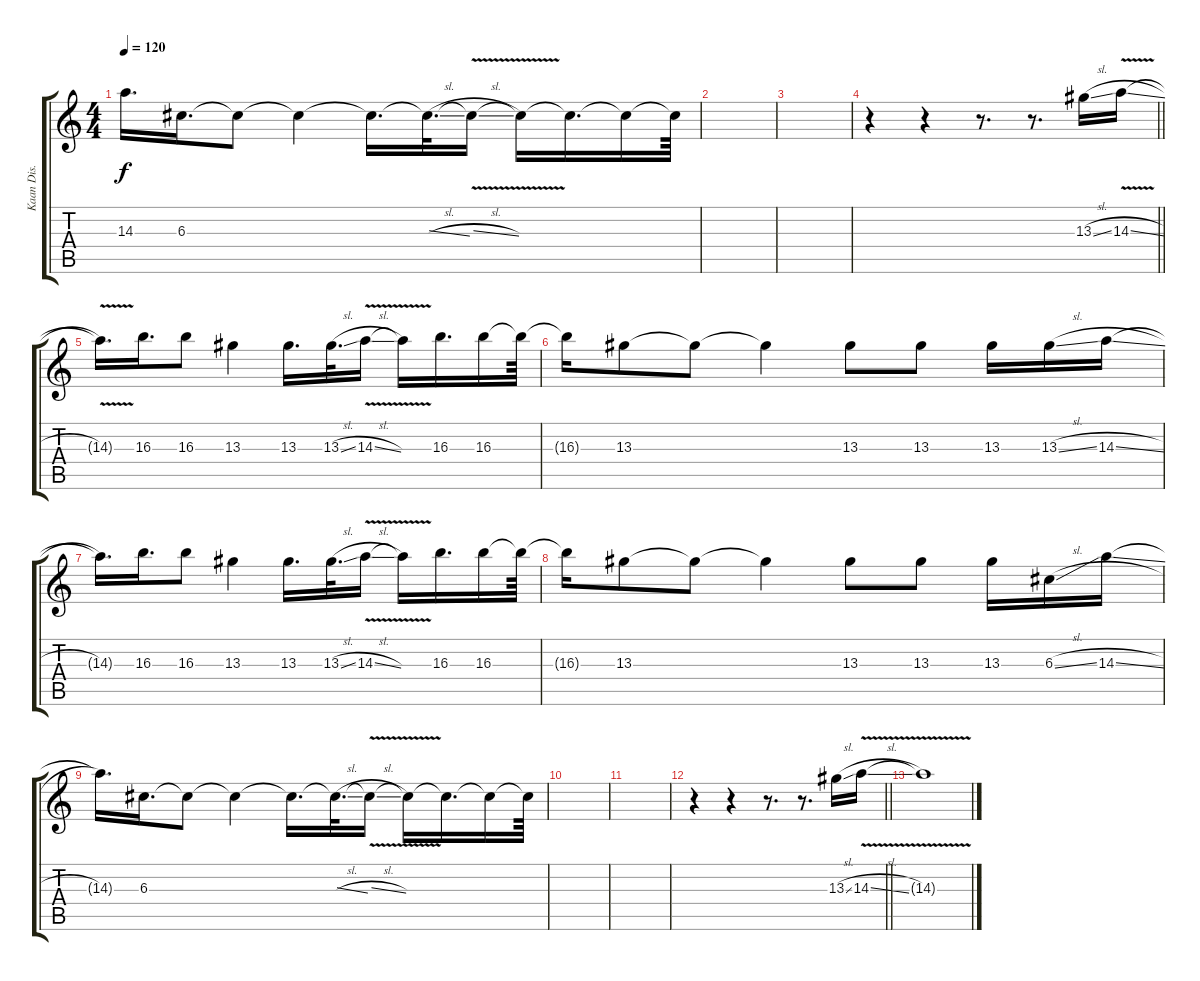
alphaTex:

\track ("Kaan Dis." "Kaan Dis.") {instrument distortionguitar}
\staff {score tabs}
\tuning (E4 B3 G3 D3 A2 E2) {hide}
\ts (4 4)
\tempo 120
\clef g2
\ks c
14.3{t}.16{d dy f} 6.3.16{d} 6.3{t}.8 6.3{t}.4 6.3{t}.16{d} 6.3{sl t}.32{d} 6.3{v sl t}.16 6.3{t}.16 6.3{t}.16{d} 6.3{t}.16 6.3{t}.64 |
|
|
\barLineRight lightlight
r.4 r.4 r.8{d} r.8{d} 13.3{sl}.16 14.3{v sl}.16 |
14.3{t}.16{d} 16.3.16{d} 16.3.8 13.3.4 13.3.16{d} 13.3{sl}.32{d} 14.3{v sl}.16 14.3{t}.16 16.3.16{d} 16.3.16 16.3{t}.64 |
16.3{t}.16 13.3.8 13.3{t}.8 13.3{t}.4 13.3.8 13.3.8 13.3.16 13.3{sl}.16 14.3{sl}.16 |
14.3{t}.16{d} 16.3.16{d} 16.3.8 13.3.4 13.3.16{d} 13.3{sl}.32{d} 14.3{v sl}.16 14.3{t}.16 16.3.16{d} 16.3.16 16.3{t}.64 |
16.3{t}.16 13.3.8 13.3{t}.8 13.3{t}.4 13.3.8 13.3.8 13.3.16 6.3{sl}.16 14.3{sl}.16 |
14.3{t}.16{d} 6.3.16{d} 6.3{t}.8 6.3{t}.4 6.3{t}.16{d} 6.3{sl t}.32{d} 6.3{v sl t}.16 6.3{t}.16 6.3{t}.16{d} 6.3{t}.16 6.3{t}.64 |
|
|
\barLineRight lightlight
r.4 r.4 r.8{d} r.8{d} 13.3{sl}.16 14.3{v sl}.16 |
14.3{t}.1
